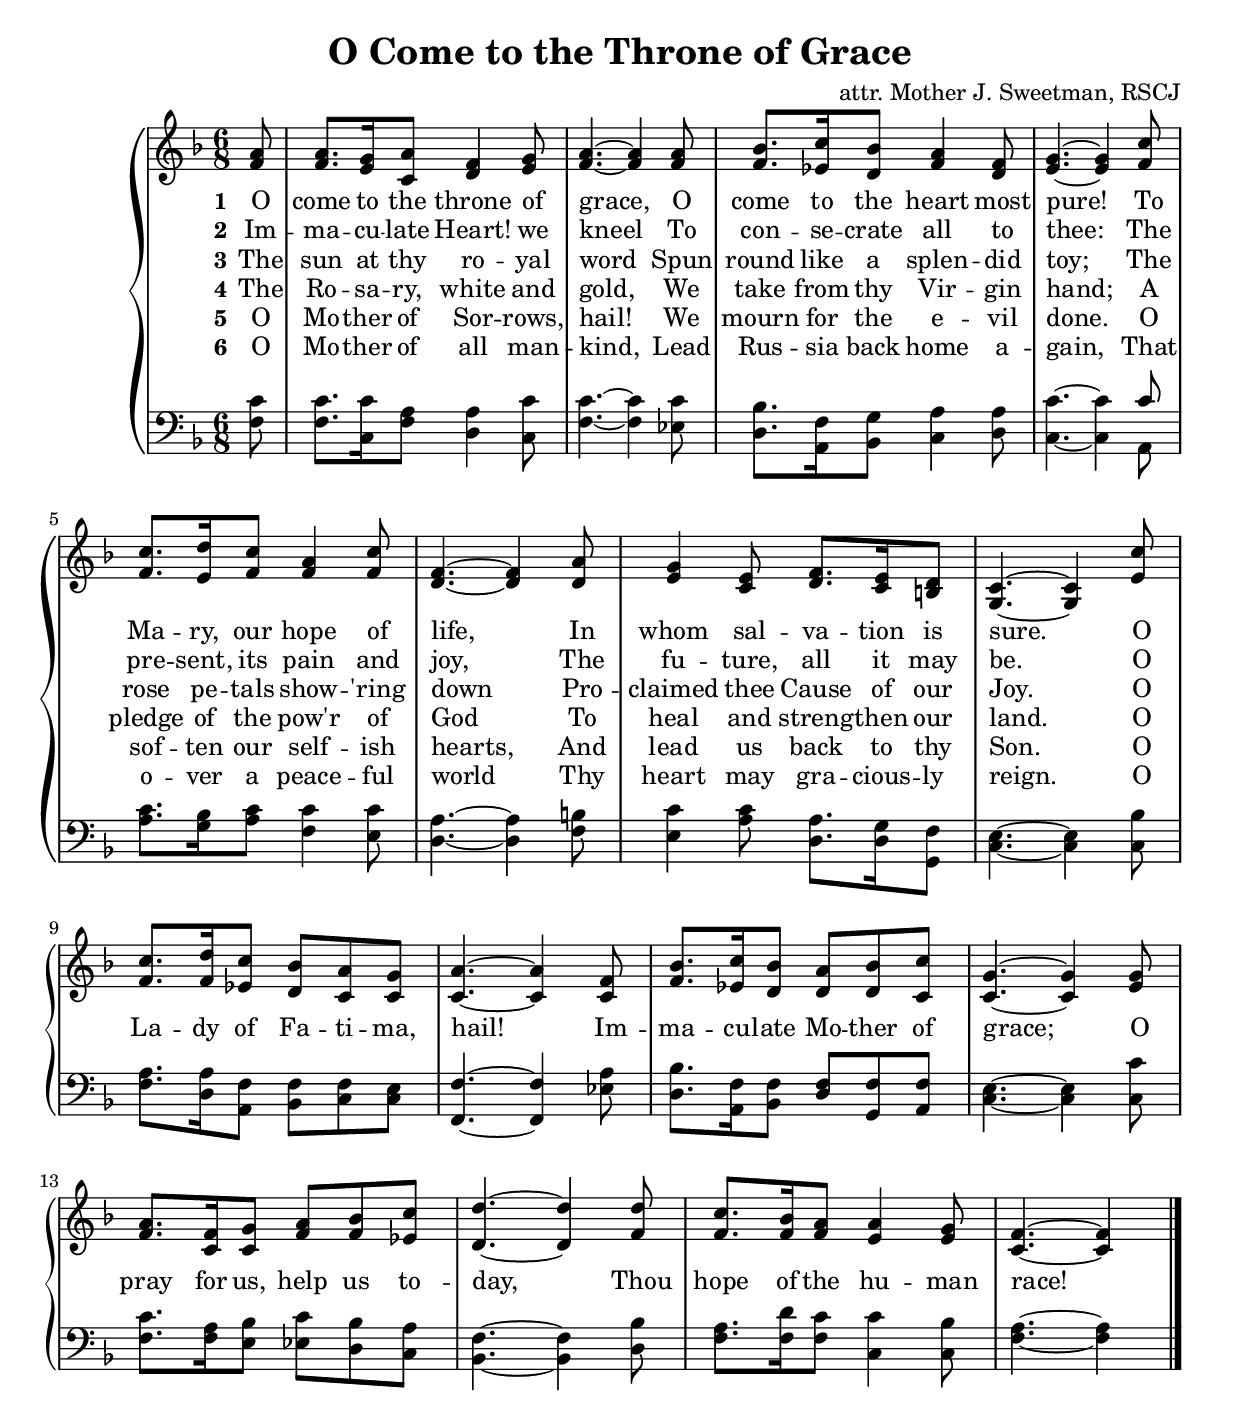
\version "2.18.1"
\header
{
  title = "O Come to the Throne of Grace"
  composer = "attr. Mother J. Sweetman, RSCJ"
}

cantus = \relative c'' {
  \partial 8 a8 | a8. g16 a8 f4 g8 | a4.~ a4 a8 |
  bes8. c16 bes8 a4 f8 | g4.~ g4 c8 | \break
  c8. d16 c8 a4 c8 | f,4.~ f4 a8 |
  g4 e8 f8. e16 d8 | c4.~ c4 c'8 | \break
  c8. d16 c8 bes a g | a4.~ a4 f8 |
  bes8. c16 bes8 a bes c | g4.~ g4 g8 | \break
  a8. f16 g8 a bes c | d4.~ d4 d8 |
  c8. bes16 a8 a4 g8 | f4.~ f4 \bar "|."
}

alto = \relative c' {
  \partial 8 f8 | f8. e16 c8 d4 e8 | f4.~ f4 f8 |
  f8. es16 d8 f4 d8 | e4.~ e4 f8 |
  f8. e16 f8 f4 f8 | d4.~ d4 d8 |
  e4 c8 d8. c16 b8 | g4.~ g4 e'8 |
  f8. f16 es8 d c c | c4.~ c4 c8 |
  f8. es16 d8 d d c | c4.~ c4 e8 |
  f8. c16 c8 f f es | d4.~ d4 f8 |
  f8. f16 f8 e4 e8 | c4.~ c4 \bar "|."
}

tenor = \relative c' {
  \partial 8 c8 | c8. c16 a8 a4 c8 | c4.~ c4 c8 |
  bes8. f16 g8 a4 a8 | c4.~ c4 c8 |
  c8. bes16 c8 c4 c8 | a4.~ a4 b8 |
  c4 c8 a8. g16 f8 | e4.~ e4 bes'8 |
  a8. a16 f8 f f e | f4.~ f4 a8 |
  bes8. f16 f8 f f f | e4.~ e4 c'8 |
  c8. a16 bes8 c bes a | f4.~ f4 bes8 |
  a8. d16 c8 c4 bes8 | a4.~ a4 \bar "|."
}

bass = \relative c {
  \partial 8 f8 | f8. c16 f8 d4 c8 | f4.~ f4 es8 |
  d8. a16 bes8 c4 d8 | c4.~ c4 a8 |
  a'8. g16 a8 f4 e8 | d4.~ d4 f8 |
  e4 a8 d,8. d16 g,8 | c4.~ c4 c8 |
  f8. d16 a8 bes c c | f,4.~ f4 es'8 |
  d8. a16 bes8 d g, a | c4.~ c4 c8 |
  f8. f16 e8 es d c | bes4.~ bes4 d8 |
  f8. f16 f8 c4 c8 | f4.~ f4 \bar "|."
}

vone = \lyricmode {
  \set stanza = #"1"
  O come to the throne of grace,
  O come to the heart most pure!
  To Ma -- ry, our hope of life,
  In whom sal -- va -- tion is sure. O
}

vtwo = \lyricmode {
  \set stanza = #"2"
  Im -- ma -- cu -- late Heart! we kneel
  To con -- se -- crate all to thee:
  The pre -- sent, its pain and joy,
  The fu -- ture, all it may be. O
} 

vthree = \lyricmode {
  \set stanza = #"3"
  The sun at thy ro -- yal word
  Spun round like a splen -- did toy;
  The rose pe -- tals show -- 'ring down
  Pro -- claimed thee Cause of our Joy.
  O La -- dy of Fa -- ti -- ma, hail!
  Im -- ma -- cu -- late Mo -- ther of grace;
  O pray for us, help us to -- day,
  Thou hope of the hu -- man race!
}

vfour = \lyricmode {
  \set stanza = #"4"
  The Ro -- sa -- ry, white and gold,
  We take from thy Vir -- gin hand;
  A pledge of the pow'r of God
  To heal and streng -- then our land. O
}

vfive = \lyricmode {
  \set stanza = #"5"
  O Mo -- ther of Sor -- rows, hail!
  We mourn for the e -- vil done.
  O sof -- ten our self -- ish hearts,
  And lead us back to thy Son. O
}

vsix = \lyricmode {
  \set stanza = #"6"
  O Mo -- ther of all man -- kind,
  Lead Rus -- sia back home a -- gain,
  That o -- ver a peace -- ful world
  Thy heart may gra -- cious -- ly reign. O
}

upper = \relative c' {
  \clef "treble"
  \key f \major
  \time 6/8
  <<
    \set Staff.soloText = #""
    \set Staff.soloIIText = #""
    \set Staff.aDueText = #""
    \partcombine \cantus \alto
    \new NullVoice = "Cantus" \cantus
  >>
}

lower = \relative c {
  \clef "bass"
  \key f \major
  \time 6/8
  <<
    \set Staff.soloText = #""
    \set Staff.soloIIText = #""
    \set Staff.aDueText = #""
    \partcombine \tenor \bass
  >>
}

\score {
  \new GrandStaff <<
    \new Staff = upper { \upper }
    \new Lyrics = "verse1" {
      \lyricsto "Cantus"
      \vone
    }
    \new Lyrics = "verse2" {
      \lyricsto "Cantus"
      \vtwo
    }
    \new Lyrics = "verse3" {
      \lyricsto "Cantus"
      \vthree
    }
    \new Lyrics = "verse4" {
      \lyricsto "Cantus"
      \vfour
    }
    \new Lyrics = "verse5" {
      \lyricsto "Cantus"
      \vfive
    }
    \new Lyrics = "verse6" {
      \lyricsto "Cantus"
      \vsix
    }
    \new Staff = lower { \lower }
  >>
}
